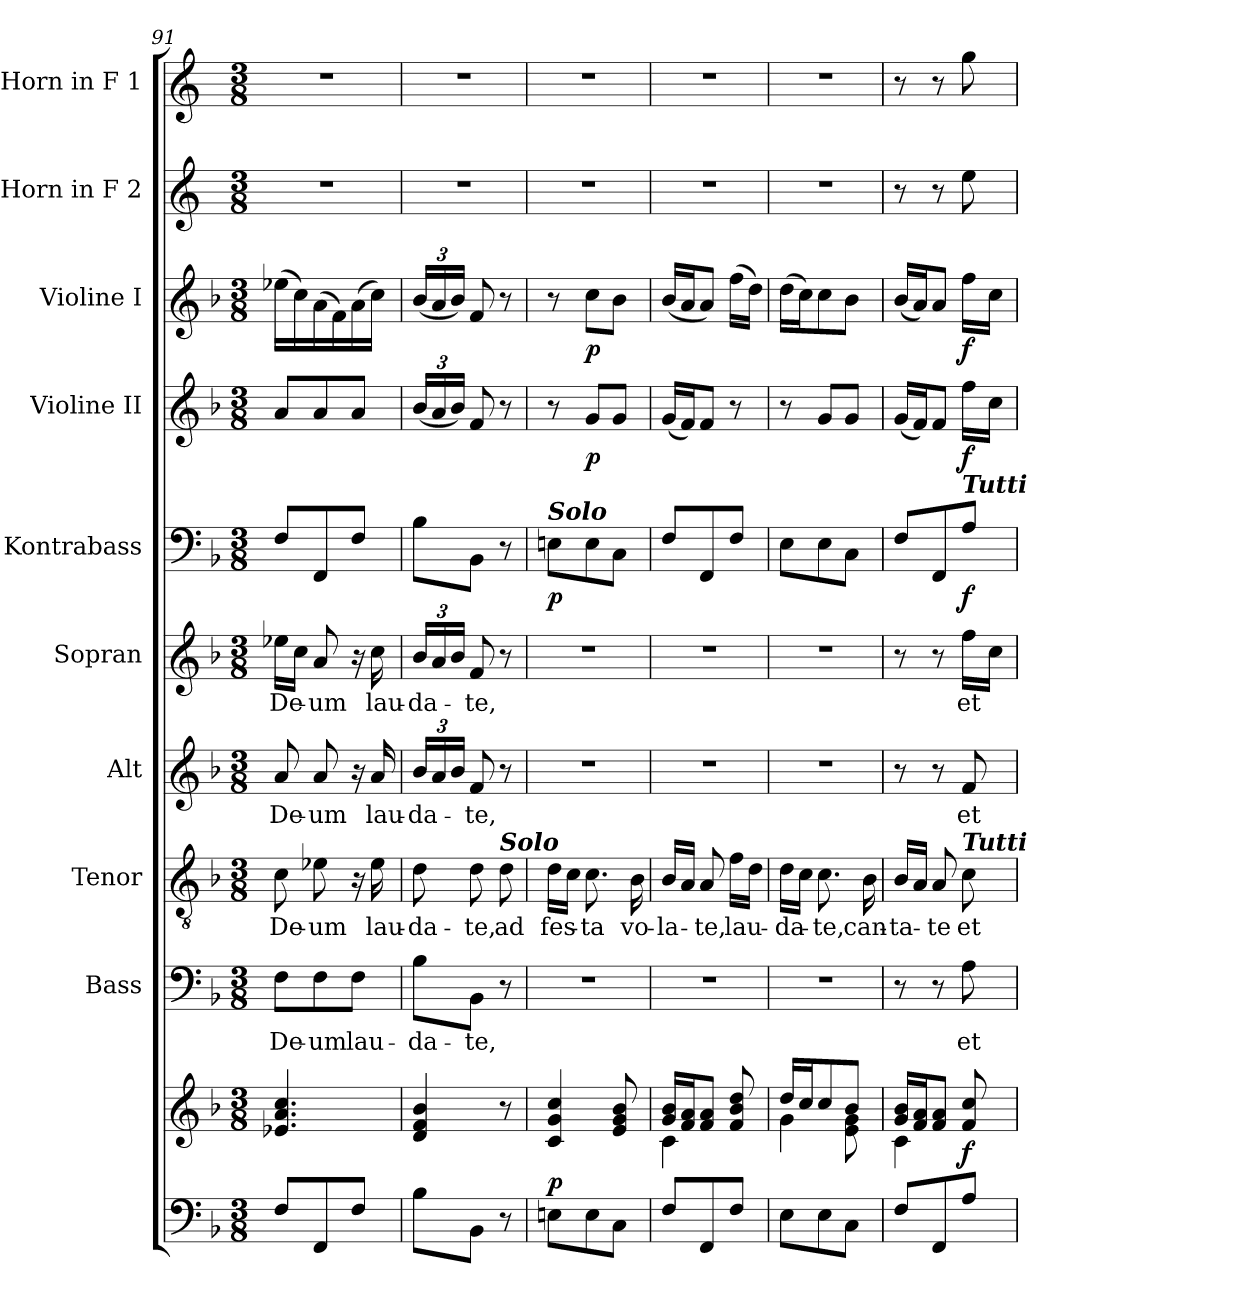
**kern	**kern	**dynam	**kern	**text	**kern	**text	**kern	**text	**kern	**text	**kern	**dynam	**kern	**dynam	**kern	**dynam	**kern	**kern
*part10	*part10	*part10	*part9	*part9	*part8	*part8	*part7	*part7	*part6	*part6	*part5	*part5	*part4	*part4	*part3	*part3	*part2	*part1
*staff11	*staff10	*staff10/11	*staff9	*staff9	*staff8	*staff8	*staff7	*staff7	*staff6	*staff6	*staff5	*staff5	*staff4	*staff4	*staff3	*staff3	*staff2	*staff1
*	*	*	*I"Bass	*	*I"Tenor	*	*I"Alt	*	*I"Sopran	*	*I"Kontrabass	*	*I"Violine II	*	*I"Violine I	*	*I"Horn in F 2	*I"Horn in F 1
*	*	*	*I'B.	*	*I'T.	*	*I'A.	*	*I'S.	*	*I'Kb.	*	*I'Vl. II	*	*I'Vl. I	*	*	*
!!LO:PB:g=z
*clefF4	*clefG2	*	*clefF4	*	*clefGv2	*	*clefG2	*	*clefG2	*	*clefF4	*	*clefG2	*	*clefG2	*	*clefG2	*clefG2
*	*	*	*	*	*	*	*	*	*	*	*ITrd7c12	*	*	*	*	*	*ITrd4c7	*ITrd4c7
*k[b-]	*k[b-]	*	*k[b-]	*	*k[b-]	*	*k[b-]	*	*k[b-]	*	*k[b-]	*	*k[b-]	*	*k[b-]	*	*k[b-]	*k[b-]
*F:	*F:	*	*F:	*	*F:	*	*F:	*	*F:	*	*F:	*	*F:	*	*F:	*	*F:	*F:
*M3/8	*M3/8	*	*M3/8	*	*M3/8	*	*M3/8	*	*M3/8	*	*M3/8	*	*M3/8	*	*M3/8	*	*M3/8	*M3/8
=91	=91	=91	=91	=91	=91	=91	=91	=91	=91	=91	=91	=91	=91	=91	=91	=91	=91	=91
!	!	!	!	!LO:LY:b	!	!LO:LY:b	!	!LO:LY:b	!	!LO:LY:b	!	!	!	!	!	!	!	!
8F/L	4.e-X/ 4.a/ 4.cc/	.	8F\L	De-	8c\	De-	8a/	De-	16ee-X\LL	De-	8FF/L	.	8a/L	.	(>16ee-X\LL	.	4.r	4.r
.	.	.	.	.	.	.	.	.	16cc\JJ	.	.	.	.	.	16cc\)	.	.	.
!	!	!	!	!LO:LY:b	!	!LO:LY:b	!	!LO:LY:b	!	!LO:LY:b	!	!	!	!	!	!	!	!
8FF/	.	.	8F\	-um	8e-X\	-um	8a/	-um	8a/	-um	8FFF/	.	8a/	.	(>16a\	.	.	.
.	.	.	.	.	.	.	.	.	.	.	.	.	.	.	16f\)	.	.	.
!	!	!	!	!LO:LY:b	!	!	!	!	!	!	!	!	!	!	!	!	!	!
8F/J	.	.	8F\J	lau-	16r	.	16r	.	16r	.	8FF/J	.	8a/J	.	(>16a\	.	.	.
!	!	!	!	!	!	!LO:LY:b	!	!LO:LY:b	!	!LO:LY:b	!	!	!	!	!	!	!	!
.	.	.	.	.	16e-\	lau-	16a/	lau-	16cc\	lau-	.	.	.	.	16cc\JJ)	.	.	.
=92	=92	=92	=92	=92	=92	=92	=92	=92	=92	=92	=92	=92	=92	=92	=92	=92	=92	=92
!	!	!	!	!LO:LY:b	!	!LO:LY:b	!	!LO:LY:b	!	!	!	!	!	!	!	!	!	!
*	*	*	*	*	*	*	*	*	*Xbrackettup	*	*	*	*	*	*	*	*	*
!	!	!	!	!	!	!	!	!	!	!LO:LY:b	!	!	!	!	!	!	!	!
8B-\L	4d/ 4f/ 4b-/	.	8B-\L	-da-	8d\	-da-	24b-/LL	-da-	24b-/LL	-da-	8BB-\L	.	(<24b-/LL	.	(<24b-/LL	.	4.r	4.r
.	.	.	.	.	.	.	24a/	.	24a/	.	.	.	24a/	.	24a/	.	.	.
.	.	.	.	.	.	.	24b-/JJ	.	24b-/JJ	.	.	.	24b-/JJ)	.	24b-/JJ)	.	.	.
!	!	!	!	!LO:LY:b	!	!LO:LY:b	!	!LO:LY:b	!	!LO:LY:b	!	!	!	!	!	!	!	!
8BB-\J	.	.	8BB-\J	-te,	8d\	-te,	8f/	-te,	8f/	-te,	8BBB-\J	.	8f/	.	8f/	.	.	.
!	!	!	!	!	!LO:TX:a:Bi:t=Solo	!	!	!	!	!	!	!	!	!	!	!	!	!
!	!	!	!	!	!	!LO:LY:b	!	!	!	!	!	!	!	!	!	!	!	!
8r	8r	.	8r	.	8d\	ad	8r	.	8r	.	8r	.	8r	.	8r	.	.	.
=93	=93	=93	=93	=93	=93	=93	=93	=93	=93	=93	=93	=93	=93	=93	=93	=93	=93	=93
!	!	!	!	!	!	!	!	!	!	!	!LO:TX:a:Bi:t=Solo	!	!	!	!	!	!	!
!	!	!LO:DY:a=2	!	!	!	!LO:LY:b	!	!	!	!	!	!LO:DY:b	!	!	!	!	!	!
8En\L	4c/ 4g/ 4cc/	p	4.r	.	16d\LL	fes-	4.r	.	4.r	.	8EEn\L	p	8r	.	8r	.	4.r	4.r
.	.	.	.	.	16c\JJ	.	.	.	.	.	.	.	.	.	.	.	.	.
!	!	!	!	!	!	!LO:LY:b	!	!	!	!	!	!	!	!LO:DY:b	!	!LO:DY:b	!	!
8E\	.	.	.	.	8.c\	-ta	.	.	.	.	8EE\	.	8g/L	p	8cc\L	p	.	.
8C\J	8e/ 8g/ 8b-/	.	.	.	.	.	.	.	.	.	8CC\J	.	8g/J	.	8b-\J	.	.	.
!	!	!	!	!	!	!LO:LY:b	!	!	!	!	!	!	!	!	!	!	!	!
.	.	.	.	.	16B-\	vo-	.	.	.	.	.	.	.	.	.	.	.	.
=94	=94	=94	=94	=94	=94	=94	=94	=94	=94	=94	=94	=94	=94	=94	=94	=94	=94	=94
*	*^	*	*	*	*	*	*	*	*	*	*	*	*	*	*	*	*	*
!	!	!	!	!	!	!	!LO:LY:b	!	!	!	!	!	!	!	!	!	!	!	!
8F/L	16g/ 16b-/LL	4c\	.	4.r	.	16B-/LL	-la-	4.r	.	4.r	.	8FF/L	.	(<16g/LL	.	(<16b-/LL	.	4.r	4.r
.	16f/ 16a/J	.	.	.	.	16A/JJ	.	.	.	.	.	.	.	16f/J)	.	16a/J	.	.	.
!	!	!	!	!	!	!	!LO:LY:b	!	!	!	!	!	!	!	!	!	!	!	!
8FF/	8f/ 8a/J	.	.	.	.	8A/	-te,	.	.	.	.	8FFF/	.	8f/J	.	8a/J)	.	.	.
!	!	!	!	!	!	!	!LO:LY:b	!	!	!	!	!	!	!	!	!	!	!	!
8F/J	8f/ 8b-/ 8dd/	8ryy	.	.	.	16f\LL	lau-	.	.	.	.	8FF/J	.	8r	.	(>16ff\LL	.	.	.
.	.	.	.	.	.	16d\JJ	.	.	.	.	.	.	.	.	.	16dd\JJ)	.	.	.
=95	=95	=95	=95	=95	=95	=95	=95	=95	=95	=95	=95	=95	=95	=95	=95	=95	=95	=95	=95
!	!	!	!	!	!	!	!LO:LY:b	!	!	!	!	!	!	!	!	!	!	!	!
8E\L	16dd/LL	4g\	.	4.r	.	16d\LL	-da-	4.r	.	4.r	.	8EE\L	.	8r	.	(>16dd\LL	.	4.r	4.r
.	16cc/J	.	.	.	.	16c\JJ	.	.	.	.	.	.	.	.	.	16cc\J)	.	.	.
!	!	!	!	!	!	!	!LO:LY:b	!	!	!	!	!	!	!	!	!	!	!	!
8E\	8cc/	.	.	.	.	8.c\	-te,	.	.	.	.	8EE\	.	8g/L	.	8cc\	.	.	.
8C\J	8b-/J	8e\ 8g\	.	.	.	.	.	.	.	.	.	8CC\J	.	8g/J	.	8b-\J	.	.	.
!	!	!	!	!	!	!	!LO:LY:b	!	!	!	!	!	!	!	!	!	!	!	!
.	.	.	.	.	.	16B-\	can-	.	.	.	.	.	.	.	.	.	.	.	.
=96	=96	=96	=96	=96	=96	=96	=96	=96	=96	=96	=96	=96	=96	=96	=96	=96	=96	=96	=96
!	!	!	!	!	!	!	!LO:LY:b	!	!	!	!	!	!	!	!	!	!	!	!
8F/L	16g/ 16b-/LL	4c\	.	8r	.	16B-/LL	-ta-	8r	.	8r	.	8FF/L	.	(<16g/LL	.	(<16b-/LL	.	8r	8r
.	16f/ 16a/J	.	.	.	.	16A/JJ	.	.	.	.	.	.	.	16f/J)	.	16a/J)	.	.	.
!	!	!	!	!	!	!	!LO:LY:b	!	!	!	!	!	!	!	!	!	!	!	!
8FF/	8f/ 8a/J	.	.	8r	.	8A/	-te	8r	.	8r	.	8FFF/	.	8f/J	.	8a/J	.	8r	8r
!	!	!	!	!	!	!	!	!	!	!	!	!LO:TX:a:Bi:t=Tutti	!	!	!	!	!	!	!
!	!	!	!	!	!	!LO:TX:a:Bi:t=Tutti	!	!	!	!	!	!	!	!	!	!	!	!	!
!	!	!	!LO:DY:a=2	!	!LO:LY:b	!	!LO:LY:b	!	!LO:LY:b	!	!LO:LY:b	!	!LO:DY:b	!	!LO:DY:b	!	!LO:DY:b	!	!
8A/J	8f/ 8cc/	8ryy	f	8A\	et	8c\	et	8f/	et	16ff\LL	et	8AA/J	f	16ff\LL	f	16ff\LL	f	8a\	8cc\
.	.	.	.	.	.	.	.	.	.	16cc\JJ	.	.	.	16cc\JJ	.	16cc\JJ	.	.	.
*	*v	*v	*	*	*	*	*	*	*	*	*	*	*	*	*	*	*	*	*
=	=	=	=	=	=	=	=	=	=	=	=	=	=	=	=	=	=	=
*-	*-	*-	*-	*-	*-	*-	*-	*-	*-	*-	*-	*-	*-	*-	*-	*-	*-	*-
